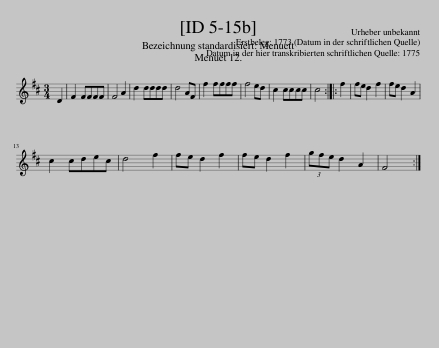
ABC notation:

X:1
L:1/8
M:3/4
I:linebreak $
K:D
V:1 treble
V:1
 D2 | F2 FFFF | F4 A2 | d2 dddd | d4 AF | %5
 f2 ffff | f4 ed | c2 cccc | c4 :: f2 | %10
 fe d2 f2 | fe d2 A2 |$ c2 cdec | d4 f2 | fe d2 f2 | %15
 fe d2 f2 | (3gfe d2 A2 | F4 :| %18
